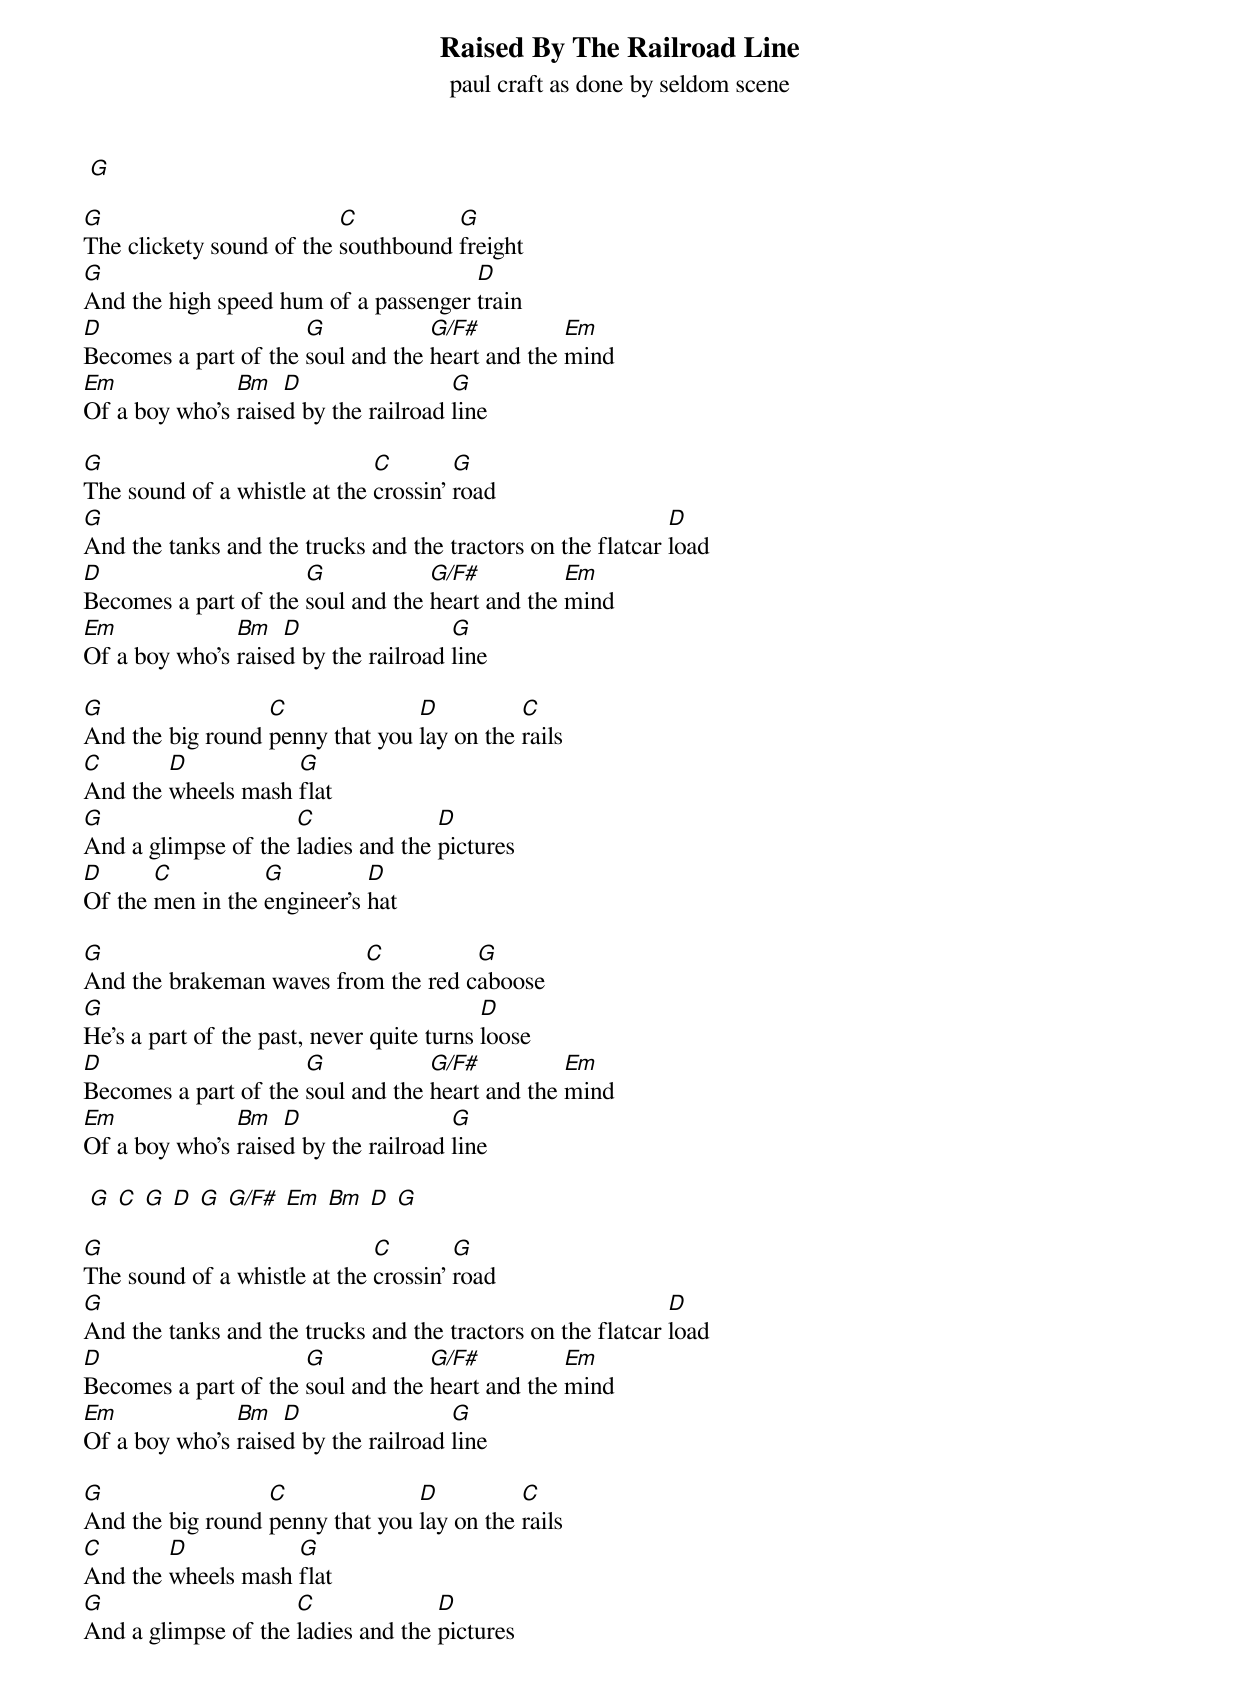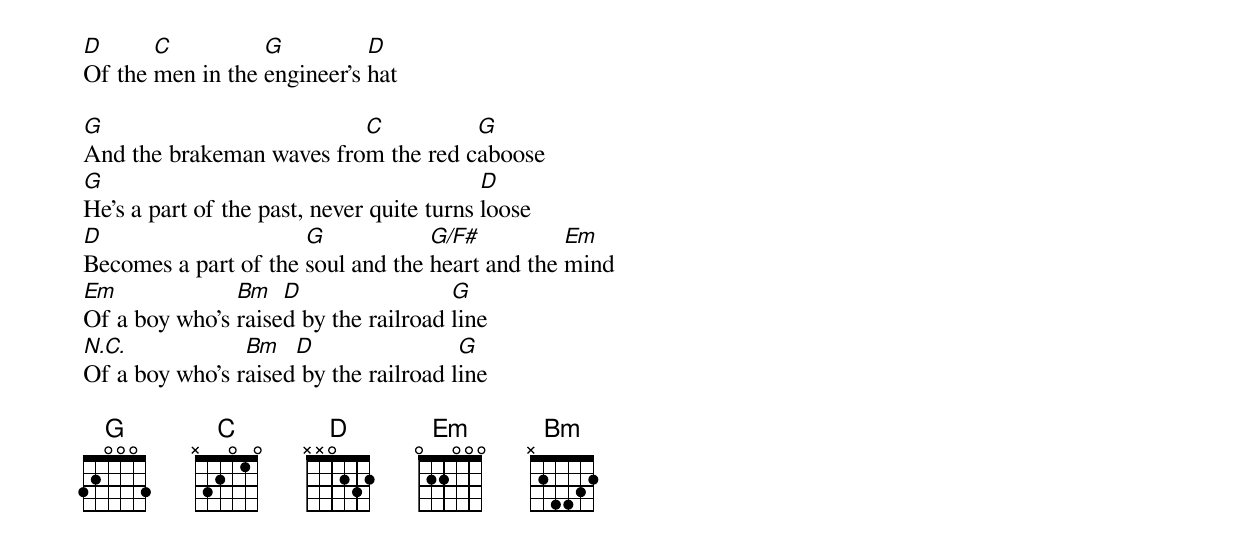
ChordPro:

{title: Raised By The Railroad Line}
{subtitle: paul craft as done by seldom scene}

 [G]

[G]The clickety sound of the [C]southbound [G]freight
[G]And the high speed hum of a passenger [D]train
[D]Becomes a part of the [G]soul and the [G/F#]heart and the [Em]mind
[Em]Of a boy who's [Bm]raise[D]d by the railroad [G]line

[G]The sound of a whistle at the [C]crossin' [G]road
[G]And the tanks and the trucks and the tractors on the flatcar [D]load
[D]Becomes a part of the [G]soul and the [G/F#]heart and the [Em]mind
[Em]Of a boy who's [Bm]raise[D]d by the railroad [G]line

[G]And the big round [C]penny that you [D]lay on the [C]rails
[C]And the [D]wheels mash [G]flat
[G]And a glimpse of the [C]ladies and the [D]pictures
[D]Of the [C]men in the [G]engineer's [D]hat

[G]And the brakeman waves fro[C]m the red c[G]aboose
[G]He's a part of the past, never quite turns [D]loose
[D]Becomes a part of the [G]soul and the [G/F#]heart and the [Em]mind
[Em]Of a boy who's [Bm]raise[D]d by the railroad [G]line

 [G] [C] [G] [D] [G] [G/F#] [Em] [Bm] [D] [G]

[G]The sound of a whistle at the [C]crossin' [G]road
[G]And the tanks and the trucks and the tractors on the flatcar [D]load
[D]Becomes a part of the [G]soul and the [G/F#]heart and the [Em]mind
[Em]Of a boy who's [Bm]raise[D]d by the railroad [G]line

[G]And the big round [C]penny that you [D]lay on the [C]rails
[C]And the [D]wheels mash [G]flat
[G]And a glimpse of the [C]ladies and the [D]pictures
[D]Of the [C]men in the [G]engineer's [D]hat

[G]And the brakeman waves fro[C]m the red c[G]aboose
[G]He's a part of the past, never quite turns [D]loose
[D]Becomes a part of the [G]soul and the [G/F#]heart and the [Em]mind
[Em]Of a boy who's [Bm]raise[D]d by the railroad [G]line
[N.C.]Of a boy who's r[Bm]aised[D] by the railroad l[G]ine

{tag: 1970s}
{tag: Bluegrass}
